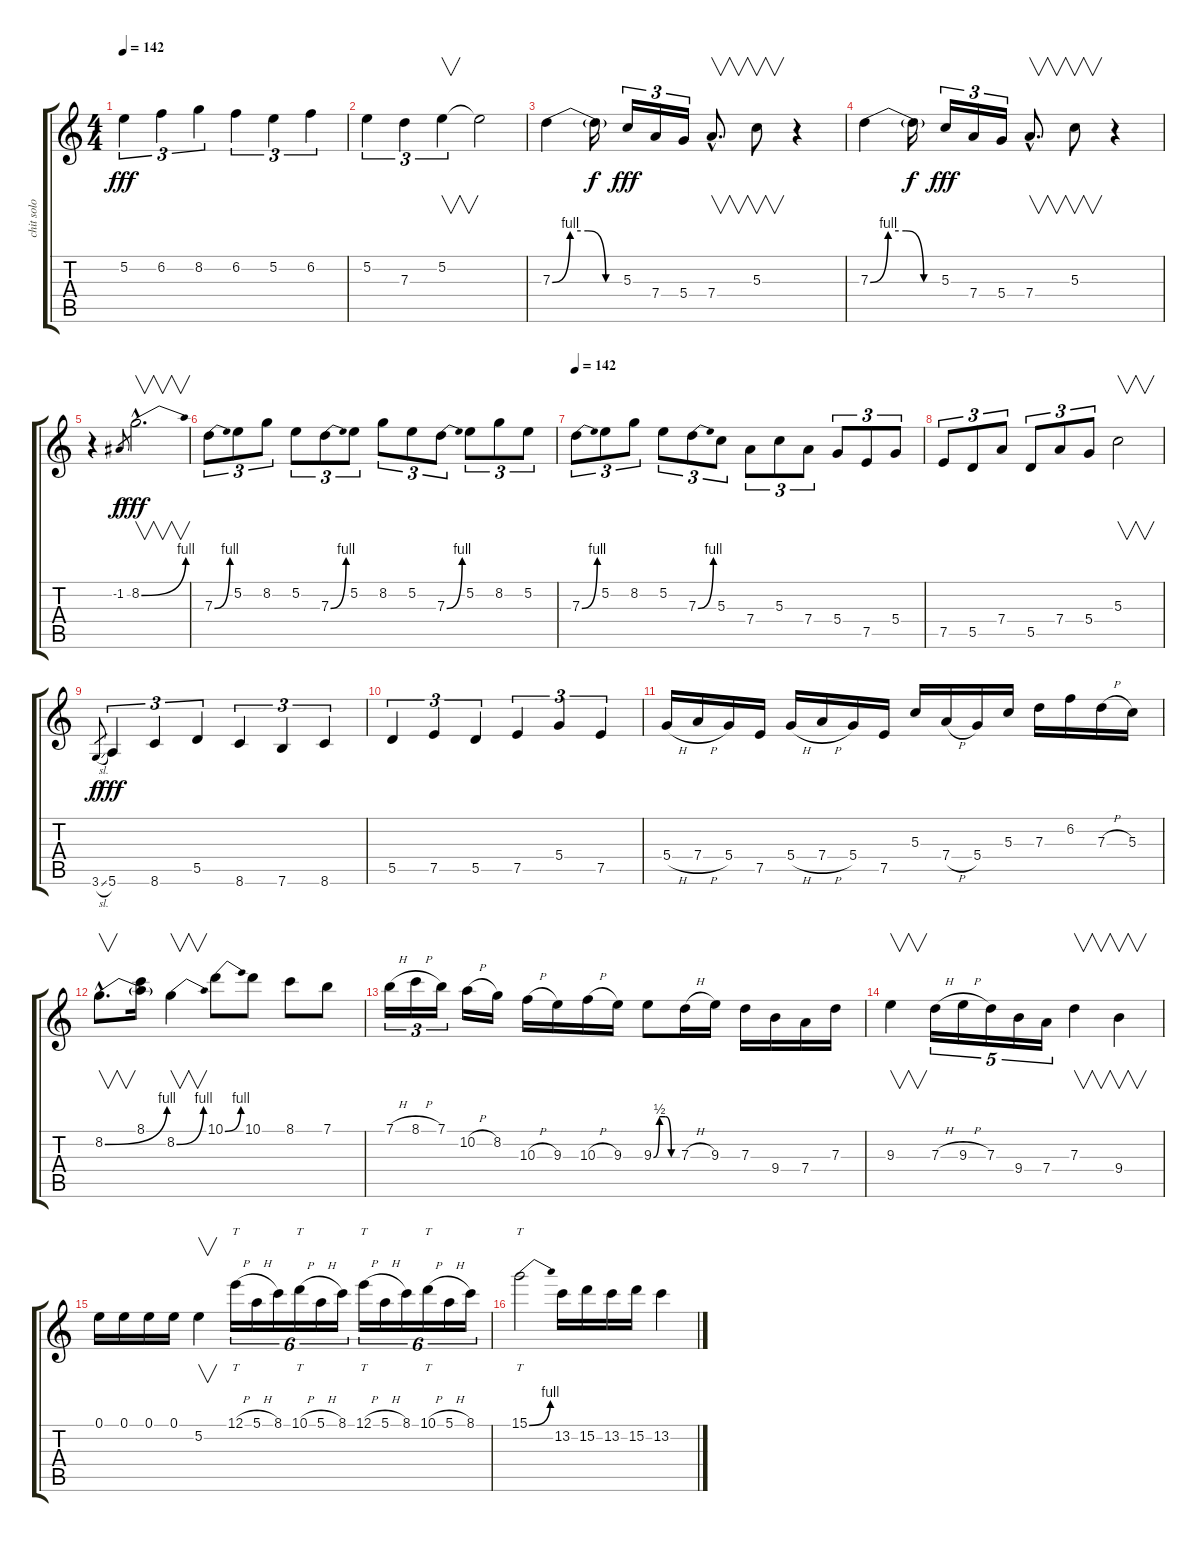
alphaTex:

\track ("chit solo dobro" "chit solo ") {instrument acousticguitarnylon}
\staff {score tabs}
\tuning (E4 B3 G3 D3 A2 E2) {hide}
\ts (4 4)
\tempo 142
\clef g2
\ks c
5.2.4{tu (3 2) dy fff} 6.2.4{tu (3 2)} 8.2.4{tu (3 2)} 6.2.4{tu (3 2)} 5.2.4{tu (3 2)} 6.2.4{tu (3 2)} |
5.2.4{tu (3 2)} 7.3.4{tu (3 2)} 5.2.4{v tu (3 2)} 5.2{t}.2 |
7.3{be (custom 0 0 15 4 30 4 45 0 60 0)}.4 7.3{t}.16{dy f} 5.3.16{tu (3 2) dy fff} 7.4.16{tu (3 2)} 5.4.16{tu (3 2)} 7.4{hac}.8{v d} 5.3.8{v} r.4 |
7.3{be (custom 0 0 15 4 30 4 45 0 60 0)}.4 7.3{t}.16{dy f} 5.3.16{tu (3 2) dy fff} 7.4.16{tu (3 2)} 5.4.16{tu (3 2)} 7.4{hac}.8{v d} 5.3.8{v} r.4 |
r.4 -1.2.8{gr dy f} 8.2{be (bend 0 0 60 4) hac}.2{v d dy fff} |
7.3{be (bend 0 0 60 4)}.8{tu (3 2)} 5.2.8{tu (3 2)} 8.2.8{tu (3 2)} 5.2.8{tu (3 2)} 7.3{be (bend 0 0 60 4)}.8{tu (3 2)} 5.2.8{tu (3 2)} 8.2.8{tu (3 2)} 5.2.8{tu (3 2)} 7.3{be (bend 0 0 60 4)}.8{tu (3 2)} 5.2.8{tu (3 2)} 8.2.8{tu (3 2)} 5.2.8{tu (3 2)} |
\tempo 142
7.3{be (bend 0 0 60 4)}.8{tu (3 2)} 5.2.8{tu (3 2)} 8.2.8{tu (3 2)} 5.2.8{tu (3 2)} 7.3{be (bend 0 0 60 4)}.8{tu (3 2)} 5.3.8{tu (3 2)} 7.4.8{tu (3 2)} 5.3.8{tu (3 2)} 7.4.8{tu (3 2)} 5.4.8{tu (3 2)} 7.5.8{tu (3 2)} 5.4.8{tu (3 2)} |
7.5.8{tu (3 2)} 5.5.8{tu (3 2)} 7.4.8{tu (3 2)} 5.5.8{tu (3 2)} 7.4.8{tu (3 2)} 5.4.8{tu (3 2)} 5.3.2{v} |
3.6{sl}.8{gr dy f} 5.6.4{tu (3 2) dy fff} 8.6.4{tu (3 2)} 5.5.4{tu (3 2)} 8.6.4{tu (3 2)} 7.6.4{tu (3 2)} 8.6.4{tu (3 2)} |
5.5.4{tu (3 2)} 7.5.4{tu (3 2)} 5.5.4{tu (3 2)} 7.5.4{tu (3 2)} 5.4.4{tu (3 2)} 7.5.4{tu (3 2)} |
5.4{h}.16 7.4{h}.16 5.4.16 7.5.16 5.4{h}.16 7.4{h}.16 5.4.16 7.5.16 5.3.16 7.4{h}.16 5.4.16 5.3.16 7.3.16 6.2.16 7.3{h}.16 5.3.16 |
8.2{be (bend 0 0 60 4) hac}.8{v d} (8.1 8.2{t}).16 8.2{be (bend 0 0 60 4)}.4{v} 10.1{be (bend 0 0 60 4)}.8 10.1.8 8.1.8 7.1.8 |
7.1{h}.16{tu (3 2)} 8.1{h}.16{tu (3 2)} 7.1.16{tu (3 2)} 10.2{h}.16 8.2.16 10.3{h}.16 9.3.16 10.3{h}.16 9.3.16 9.3{be (custom 0 0 15 2 30 2 45 0 60 0)}.8 7.3{h}.16 9.3.16 7.3.16 9.4.16 7.4.16 7.3.16 |
9.3.4{v} 7.3{h}.16{tu (5 4)} 9.3{h}.16{tu (5 4)} 7.3.16{tu (5 4)} 9.4.16{tu (5 4)} 7.4.16{tu (5 4)} 7.3.4{v} 9.4.4{v} |
0.1.16 0.1.16 0.1.16 0.1.16 5.2.4{v} 12.1{h}.16{tt tu (6 4)} 5.1{h}.16{tu (6 4)} 8.1.16{tu (6 4)} 10.1{h}.16{tt tu (6 4)} 5.1{h}.16{tu (6 4)} 8.1.16{tu (6 4)} 12.1{h}.16{tt tu (6 4)} 5.1{h}.16{tu (6 4)} 8.1.16{tu (6 4)} 10.1{h}.16{tt tu (6 4)} 5.1{h}.16{tu (6 4)} 8.1.16{tu (6 4)} |
15.1{be (bend 0 0 60 4)}.2{tt} 13.2.16 15.2.16 13.2.16 15.2.16 13.2.4
